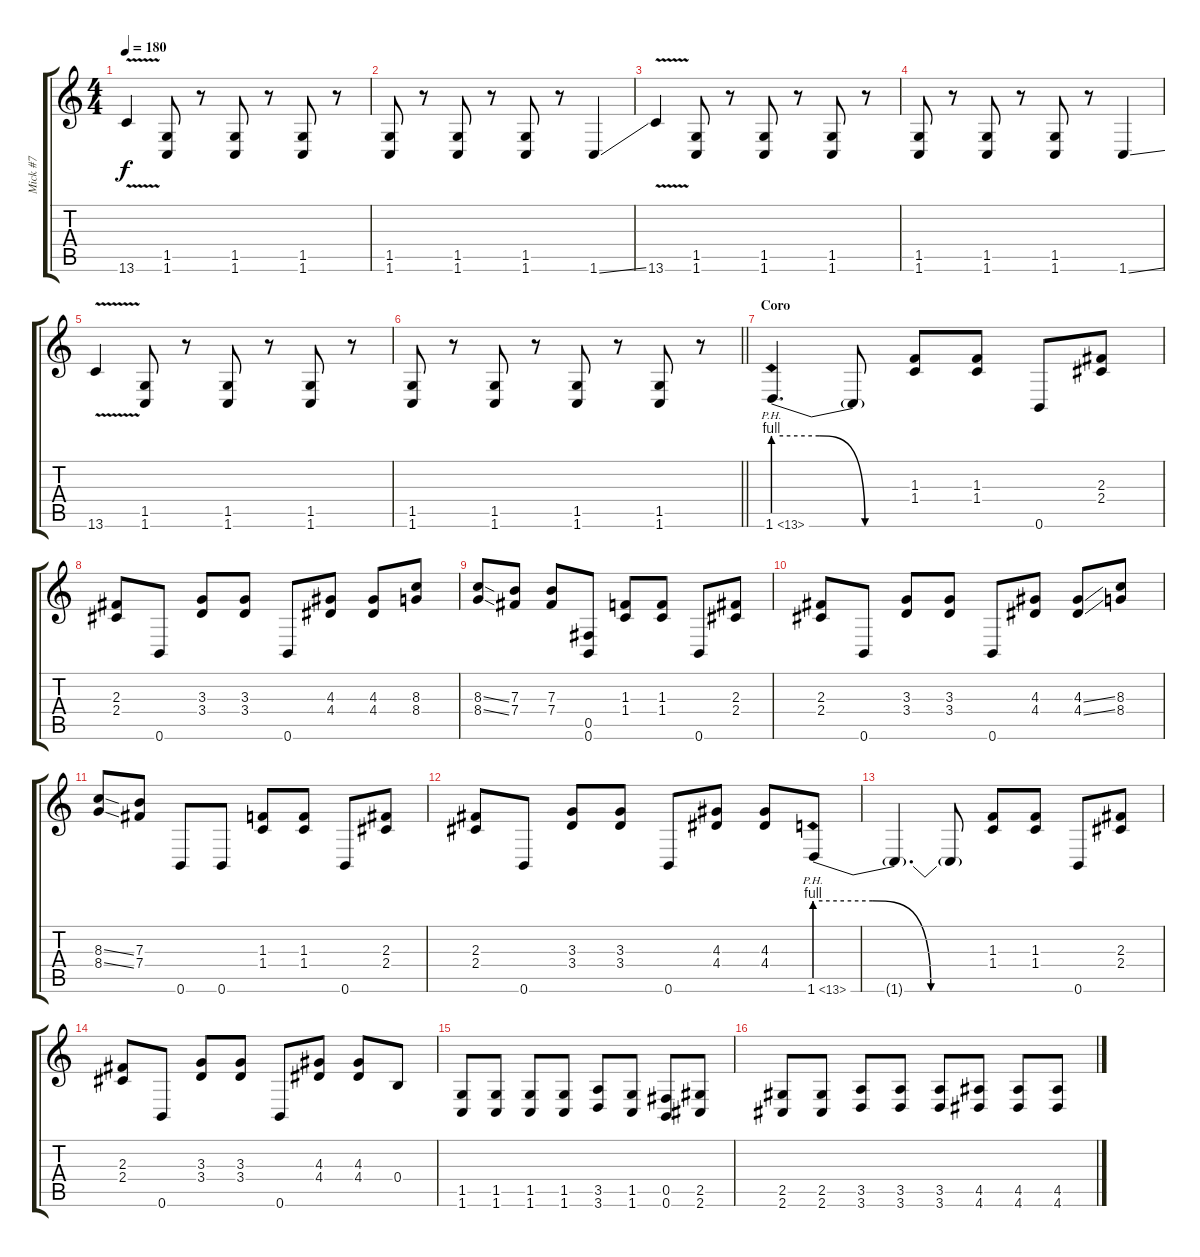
\track ("Mick #7" "Mick #7") {instrument distortionguitar}
\staff {score tabs}
\tuning (Db4 Ab3 E3 B2 Gb2 B1) {hide}
\ts (4 4)
\tempo 180
\clef g2
\ks c
13.6{v}.4{dy f} (1.5 1.6).8 r.8 (1.5 1.6).8 r.8 (1.5 1.6).8 r.8 |
(1.5 1.6).8 r.8 (1.5 1.6).8 r.8 (1.5 1.6).8 r.8 1.6{ss}.4 |
13.6{v}.4 (1.5 1.6).8 r.8 (1.5 1.6).8 r.8 (1.5 1.6).8 r.8 |
(1.5 1.6).8 r.8 (1.5 1.6).8 r.8 (1.5 1.6).8 r.8 1.6{ss}.4 |
13.6{v}.4 (1.5 1.6).8 r.8 (1.5 1.6).8 r.8 (1.5 1.6).8 r.8 |
\barLineRight lightlight
(1.5 1.6).8 r.8 (1.5 1.6).8 r.8 (1.5 1.6).8 r.8 (1.5 1.6).8 r.8 |
\section ("" "Coro")
1.6{be (custom 0 4 20 4 40 0 60 0) ph 12}.4{d} 1.6{t}.8 (1.3 1.4).8 (1.3 1.4).8 0.6.8 (2.3 2.4).8 |
(2.3 2.4).8 0.6.8 (3.3 3.4).8 (3.3 3.4).8 0.6.8 (4.3 4.4).8 (4.3 4.4).8 (8.3 8.4).8 |
(8.3{ss} 8.4{ss}).8 (7.3 7.4).8 (7.3 7.4).8 (0.5 0.6).8 (1.3 1.4).8 (1.3 1.4).8 0.6.8 (2.3 2.4).8 |
(2.3 2.4).8 0.6.8 (3.3 3.4).8 (3.3 3.4).8 0.6.8 (4.3 4.4).8 (4.3{ss} 4.4{ss}).8 (8.3 8.4).8 |
(8.3{ss} 8.4{ss}).8 (7.3 7.4).8 0.6.8 0.6.8 (1.3 1.4).8 (1.3 1.4).8 0.6.8 (2.3 2.4).8 |
(2.3 2.4).8 0.6.8 (3.3 3.4).8 (3.3 3.4).8 0.6.8 (4.3 4.4).8 (4.3 4.4).8 1.6{be (custom 0 4 20 4 40 0 60 0) ph 12}.8 |
1.6{t}.4{d} 1.6{t}.8 (1.3 1.4).8 (1.3 1.4).8 0.6.8 (2.3 2.4).8 |
(2.3 2.4).8 0.6.8 (3.3 3.4).8 (3.3 3.4).8 0.6.8 (4.3 4.4).8 (4.3 4.4).8 0.4.8 |
(1.5 1.6).8 (1.5 1.6).8 (1.5 1.6).8 (1.5 1.6).8 (3.5 3.6).8 (1.5 1.6).8 (0.5 0.6).8 (2.5 2.6).8 |
(2.5 2.6).8 (2.5 2.6).8 (3.5 3.6).8 (3.5 3.6).8 (3.5 3.6).8 (4.5 4.6).8 (4.5 4.6).8 (4.5 4.6).8
